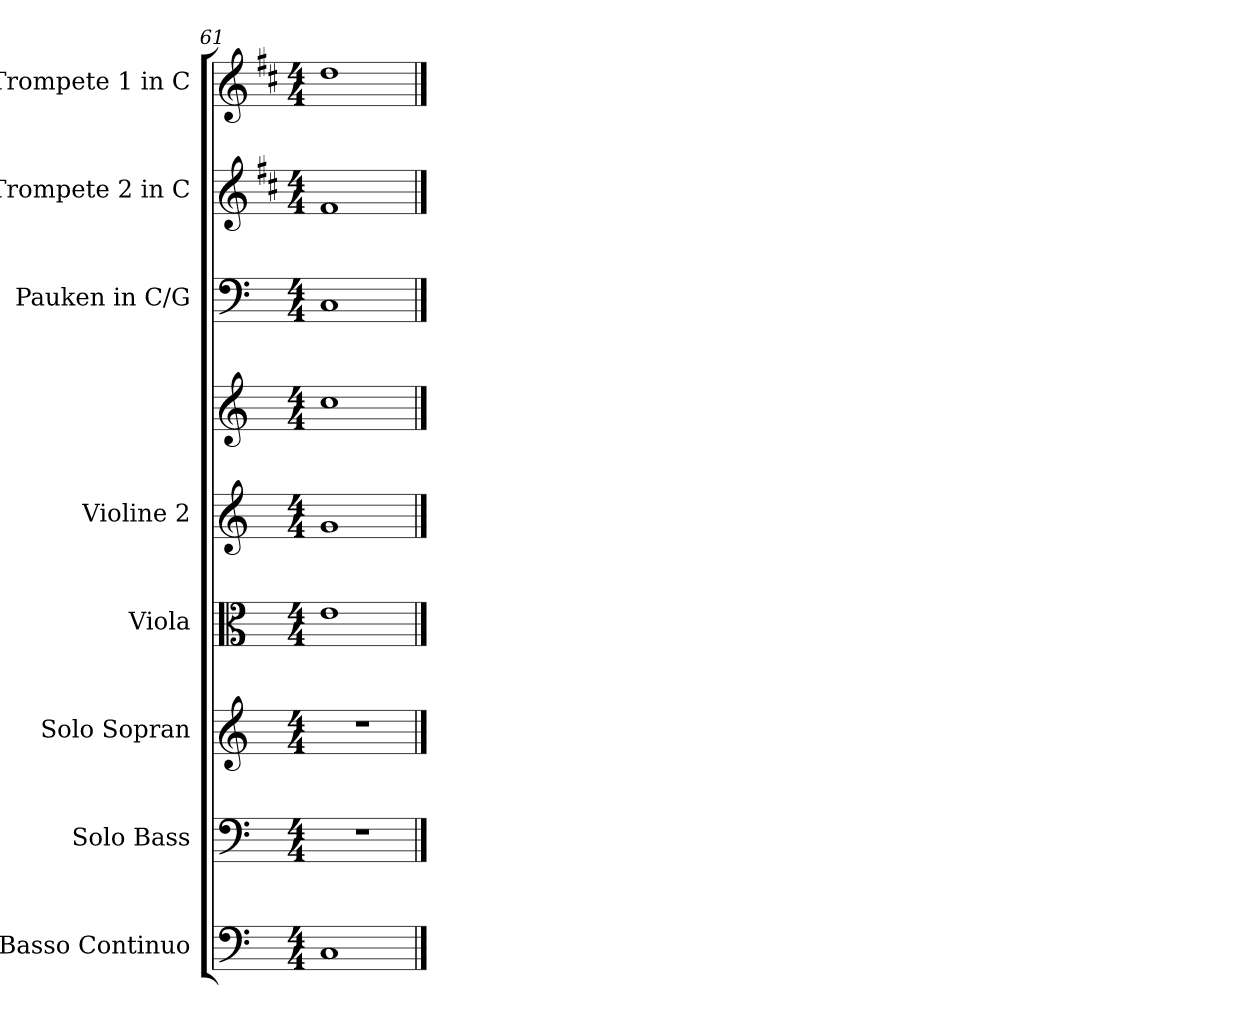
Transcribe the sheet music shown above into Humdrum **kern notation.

**kern	**kern	**kern	**kern	**kern	**kern	**kern	**kern	**kern
*part8	*part7	*part6	*part5	*part4	*part4	*part3	*part2	*part1
*staff9	*staff8	*staff7	*staff6	*staff5	*staff4	*staff3	*staff2	*staff1
*I"Basso Continuo	*I"Solo Bass	*I"Solo Sopran	*I"Viola	*I"Violine 2	*	*I"Pauken in C/G	*I"Trompete 2 in C	*I"Trompete 1 in C
*I'B. C.	*I'Solo B	*I'Solo S	*I'Vla	*I'Vl 2	*	*I'P in C/G	*I'T 2 in C	*I'Tr 1 in C
*clefF4	*clefF4	*clefG2	*clefC3	*clefG2	*clefG2	*clefF4	*clefG2	*clefG2
*ITrd7c12	*	*	*	*	*	*	*ITrd1c2	*ITrd1c2
*k[]	*k[]	*k[]	*k[]	*k[]	*k[]	*k[]	*k[]	*k[]
*M4/4	*M4/4	*M4/4	*M4/4	*M4/4	*M4/4	*M4/4	*M4/4	*M4/4
=61	=61	=61	=61	=61	=61	=61	=61	=61
1CC>	1r	1r	1e>	1g>	1cc>	1C>	1e>	1cc>
==	==	==	==	==	==	==	==	==
*-	*-	*-	*-	*-	*-	*-	*-	*-
